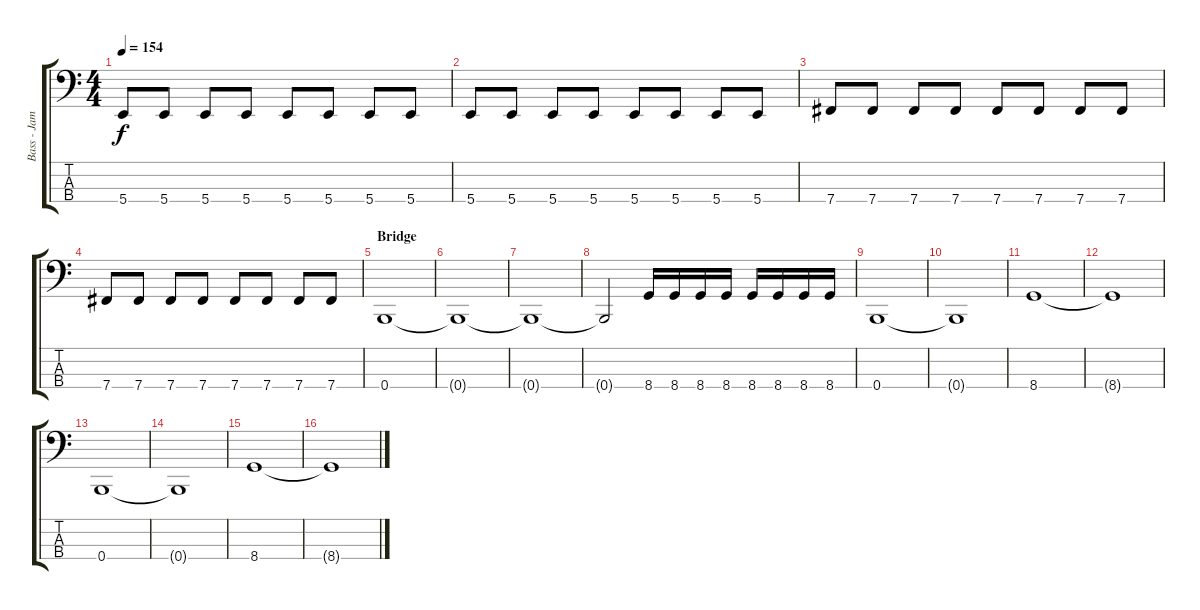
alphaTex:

\track ("Bass - Jamie" "Bass - Jam") {instrument electricbasspick}
\staff {score tabs}
\tuning (F2 B1 Gb1 B0) {hide}
\ts (4 4)
\tempo 154
\clef f4
\ks c
5.4.8{dy f} 5.4.8 5.4.8 5.4.8 5.4.8 5.4.8 5.4.8 5.4.8 |
5.4.8 5.4.8 5.4.8 5.4.8 5.4.8 5.4.8 5.4.8 5.4.8 |
7.4.8 7.4.8 7.4.8 7.4.8 7.4.8 7.4.8 7.4.8 7.4.8 |
7.4.8 7.4.8 7.4.8 7.4.8 7.4.8 7.4.8 7.4.8 7.4.8 |
\section ("" "Bridge")
0.4.1 |
0.4{t}.1 |
0.4{t}.1 |
0.4{t}.2 8.4.16 8.4.16 8.4.16 8.4.16 8.4.16 8.4.16 8.4.16 8.4.16 |
0.4.1 |
0.4{t}.1 |
8.4.1 |
8.4{t}.1 |
0.4.1 |
0.4{t}.1 |
8.4.1 |
8.4{t}.1
